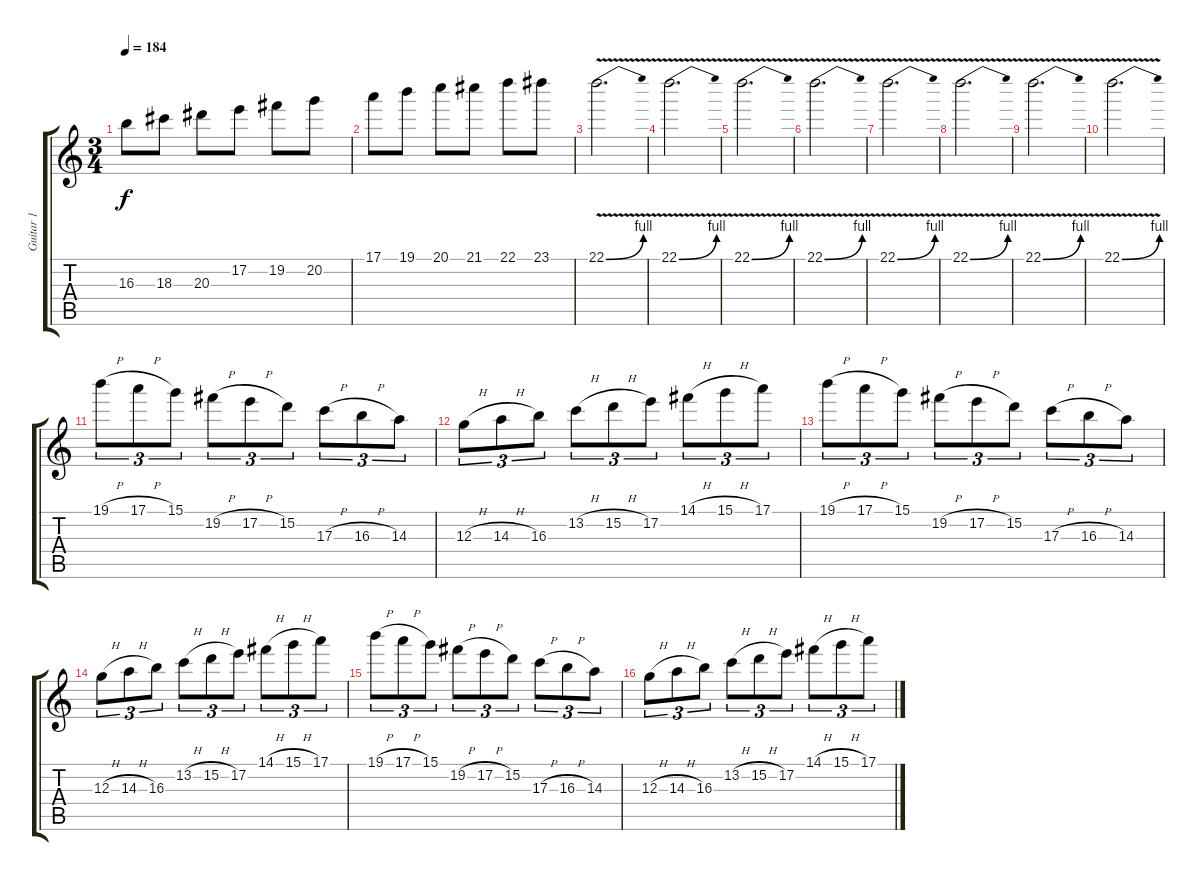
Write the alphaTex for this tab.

\track ("Guitar 1" "Guitar 1") {instrument electricguitarjazz}
\staff {score tabs}
\tuning (E4 B3 G3 D3 A2 E2) {hide}
\ts (3 4)
\tempo 184
\clef g2
\ks c
16.3.8{dy f volume 12} 18.3.8 20.3.8 17.2.8 19.2.8 20.2.8 |
17.1.8 19.1.8 20.1.8 21.1.8 22.1.8 23.1.8 |
22.1{be (bend 0 0 60 4) v}.2{d} |
22.1{be (bend 0 0 60 4) v}.2{d} |
22.1{be (bend 0 0 60 4) v}.2{d} |
22.1{be (bend 0 0 60 4) v}.2{d} |
22.1{be (bend 0 0 60 4) v}.2{d} |
22.1{be (bend 0 0 60 4) v}.2{d} |
22.1{be (bend 0 0 60 4) v}.2{d} |
22.1{be (bend 0 0 60 4) v}.2{d} |
19.1{h}.8{tu (3 2)} 17.1{h}.8{tu (3 2)} 15.1.8{tu (3 2)} 19.2{h}.8{tu (3 2)} 17.2{h}.8{tu (3 2)} 15.2.8{tu (3 2)} 17.3{h}.8{tu (3 2)} 16.3{h}.8{tu (3 2)} 14.3.8{tu (3 2)} |
12.3{h}.8{tu (3 2)} 14.3{h}.8{tu (3 2)} 16.3.8{tu (3 2)} 13.2{h}.8{tu (3 2)} 15.2{h}.8{tu (3 2)} 17.2.8{tu (3 2)} 14.1{h}.8{tu (3 2)} 15.1{h}.8{tu (3 2)} 17.1.8{tu (3 2)} |
19.1{h}.8{tu (3 2)} 17.1{h}.8{tu (3 2)} 15.1.8{tu (3 2)} 19.2{h}.8{tu (3 2)} 17.2{h}.8{tu (3 2)} 15.2.8{tu (3 2)} 17.3{h}.8{tu (3 2)} 16.3{h}.8{tu (3 2)} 14.3.8{tu (3 2)} |
12.3{h}.8{tu (3 2)} 14.3{h}.8{tu (3 2)} 16.3.8{tu (3 2)} 13.2{h}.8{tu (3 2)} 15.2{h}.8{tu (3 2)} 17.2.8{tu (3 2)} 14.1{h}.8{tu (3 2)} 15.1{h}.8{tu (3 2)} 17.1.8{tu (3 2)} |
19.1{h}.8{tu (3 2)} 17.1{h}.8{tu (3 2)} 15.1.8{tu (3 2)} 19.2{h}.8{tu (3 2)} 17.2{h}.8{tu (3 2)} 15.2.8{tu (3 2)} 17.3{h}.8{tu (3 2)} 16.3{h}.8{tu (3 2)} 14.3.8{tu (3 2)} |
12.3{h}.8{tu (3 2)} 14.3{h}.8{tu (3 2)} 16.3.8{tu (3 2)} 13.2{h}.8{tu (3 2)} 15.2{h}.8{tu (3 2)} 17.2.8{tu (3 2)} 14.1{h}.8{tu (3 2)} 15.1{h}.8{tu (3 2)} 17.1.8{tu (3 2)}
